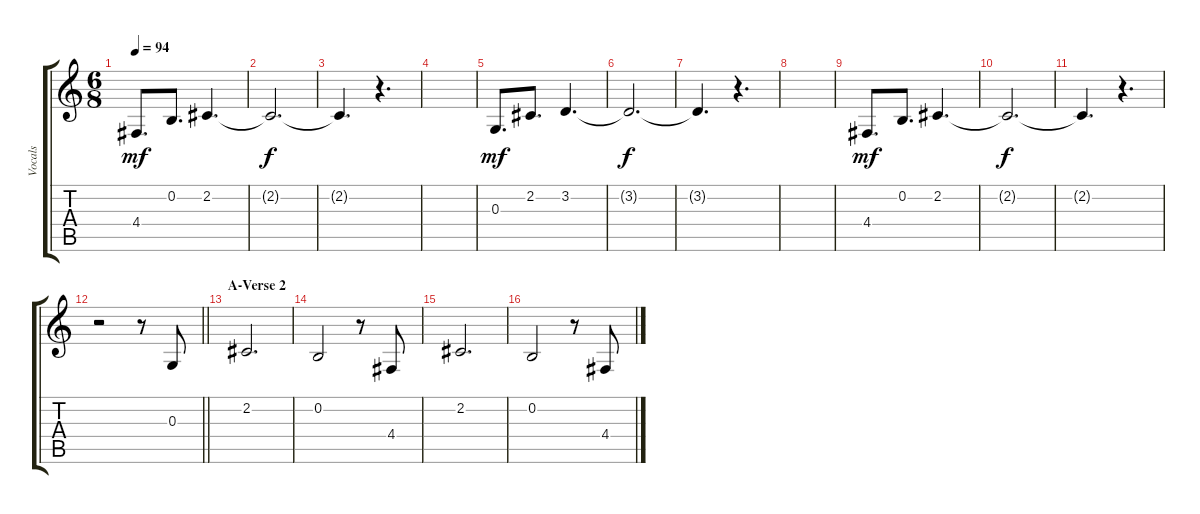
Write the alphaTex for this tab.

\track ("Vocals" "Vocals") {instrument flute bank 255}
\staff {score tabs}
\tuning (E4 B3 G3 D3 A2 E2) {hide}
\ts (6 8)
\tempo 94
\clef g2
\ks c
4.4.8{d dy mf} 0.2.8{d beam merge} 2.2.4{d} |
2.2{t}.2{d dy f} |
2.2{t}.4{d} r.4{d} |
|
0.3.8{d dy mf} 2.2.8{d beam merge} 3.2.4{d} |
3.2{t}.2{d dy f} |
3.2{t}.4{d} r.4{d} |
|
4.4.8{d dy mf} 0.2.8{d beam merge} 2.2.4{d} |
2.2{t}.2{d dy f} |
2.2{t}.4{d} r.4{d} |
\barLineRight lightlight
r.2 r.8 0.3.8 |
\section ("" "A-Verse 2")
2.2.2{d} |
0.2.2 r.8 4.4.8 |
2.2.2{d} |
0.2.2 r.8 4.4.8
